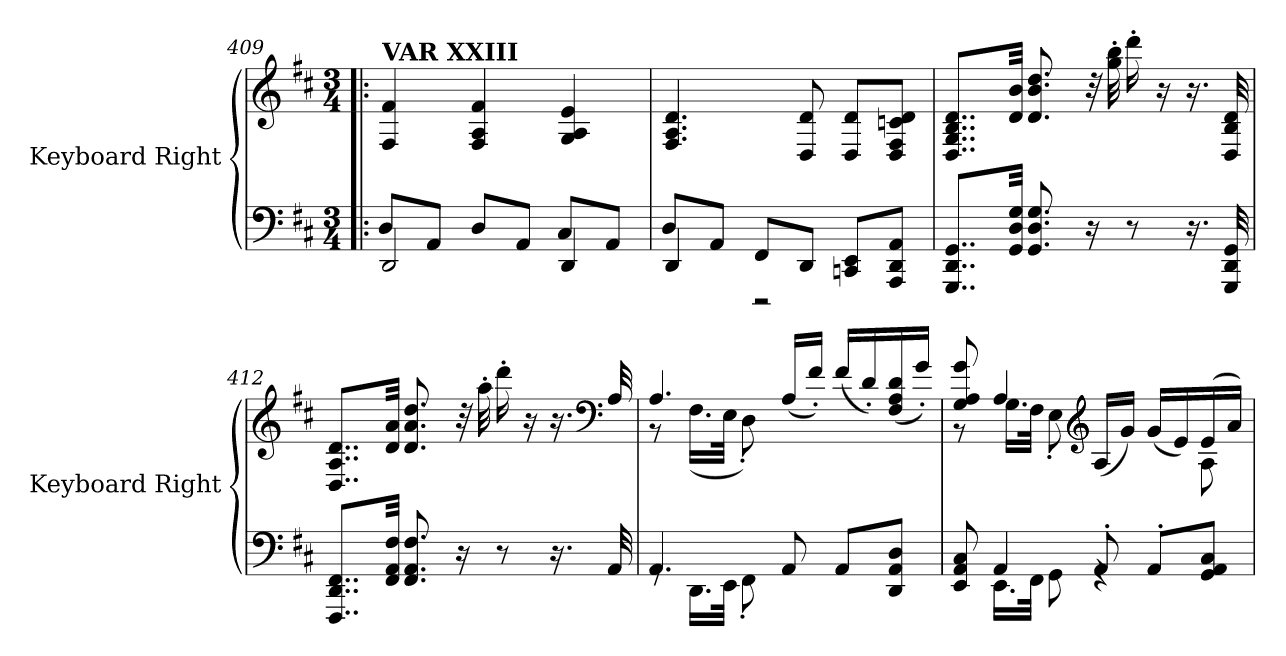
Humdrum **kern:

**kern	**kern
*part1	*part1
*staff2	*staff1
*I"Keyboard Right	*
*I'Keyboard Right	*
*clefF4	*clefG2
*k[f#c#]	*k[f#c#]
*D:	*D:
*M3/4	*M3/4
=409!|:	=409!|:
*^	*
!	!	!LO:TX:a:B:t=VAR XXIII
2DD/	8D/L	4F#/ 4f#/
.	8AA/J	.
.	8D/L	4F#/ 4A/ 4f#/
.	8AA/J	.
4DD/	8C#/L	4G/ 4A/ 4e/
.	8AA/J	.
=410	=410	=410
4DD/	8D/L	4.F#/ 4.A/ 4.d/
.	8AA/J	.
8FF#/L	2r	.
8DD/J	.	8D/ 8d/
8CCn/ 8EE/L	.	8D/ 8d/L
8AAA/ 8DD/ 8AA/J	.	8D/ 8F#/ 8cn/ 8d/J
*v	*v	*
=411	=411
8..GGG/ 8..DD/ 8..GG/L	8..D/ 8..G/ 8..B/ 8..d/L
32GG/ 32D/ 32G/Jkk	32d/ 32b/Jkk
8.GG/ 8.D/ 8.G/	8.d/ 8.b/ 8.dd/
16r	32r
.	32gg\' 32bb\'
8r	16ddd'\
.	16r
16.r	16.r
32GGG/ 32DD/ 32GG/	32D/ 32B/ 32d/
!!LO:PB:g=z
=412	=412
8..FFF#/ 8..DD/ 8..FF#/L	8..D/ 8..A/ 8..d/L
32FF#/ 32AA/ 32F#/Jkk	32d/ 32a/Jkk
8.FF#/ 8.AA/ 8.F#/	8.d/ 8.a/ 8.dd/
16r	32r
.	32aa'\
8r	16ddd'\
.	16r
16.r	16.r
*	*clefF4
32AA/	32A/
=413	=413
*^	*^
4.AA/	8rGG	4.A/	8r
.	16.DD\LL	.	(<16.F#\LL
.	32EE\JJk	.	32E\JJk
.	8FF#'\	.	8D'\)
8AA/	4.ryy	(<16A/LL	4.ryy
.	.	16f#'/JJ)	.
8AA/L	.	(<16f#/LL	.
.	.	16d'/)	.
8DD/ 8AA/ 8D/J	.	(<16F#/ 16A/ 16d/	.
.	.	16g'/JJ)	.
=414	=414	=414	=414
8EE/ 8AA/ 8C#/	8ryy	8G/ 8A/ 8g/	8r
4AA/	16.EE\LL	4A/	16.G\LL
.	32FF#\JJk	.	32F#\JJk
.	8GG\	.	8E'\
*	*	*clefG2	*
8AA'/	4rGG	(<16A/LL	4ryy
.	.	16g/JJ)	.
8AA'/L	.	(<16g/LL	.
.	.	16e/)	.
8GG/ 8AA/ 8C#/J	8ryy	(<16e/	8A\
.	.	16a/JJ)	.
*v	*v	*	*
*	*v	*v
=	=
*-	*-
